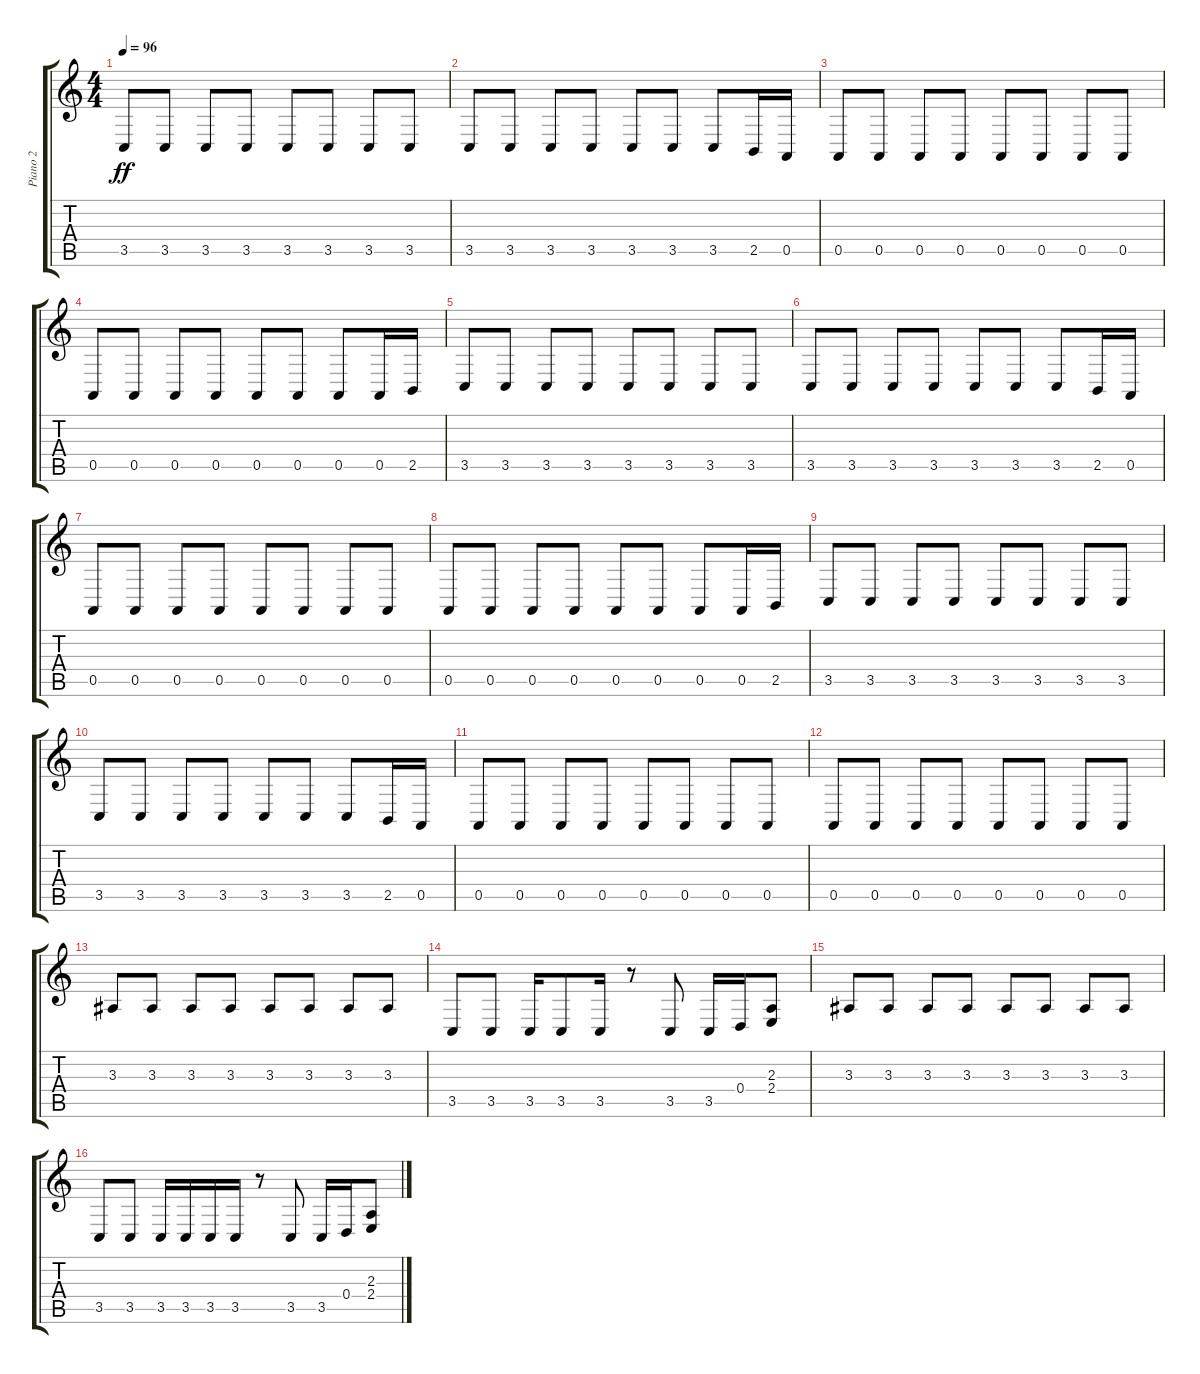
\track ("Piano 2" "Piano 2") {instrument brightacousticpiano}
\staff {score tabs}
\tuning (E4 B3 G3 D3 A2 E2) {hide}
\ts (4 4)
\tempo 96
\clef g2
\ks c
3.5.8{dy ff instrument brightacousticpiano} 3.5.8 3.5.8 3.5.8 3.5.8 3.5.8 3.5.8 3.5.8 |
3.5.8 3.5.8 3.5.8 3.5.8 3.5.8 3.5.8 3.5.8 2.5.16 0.5.16 |
0.5.8 0.5.8 0.5.8 0.5.8 0.5.8 0.5.8 0.5.8 0.5.8 |
0.5.8 0.5.8 0.5.8 0.5.8 0.5.8 0.5.8 0.5.8 0.5.16 2.5.16 |
3.5.8 3.5.8 3.5.8 3.5.8 3.5.8 3.5.8 3.5.8 3.5.8 |
3.5.8 3.5.8 3.5.8 3.5.8 3.5.8 3.5.8 3.5.8 2.5.16 0.5.16 |
0.5.8 0.5.8 0.5.8 0.5.8 0.5.8 0.5.8 0.5.8 0.5.8 |
0.5.8 0.5.8 0.5.8 0.5.8 0.5.8 0.5.8 0.5.8 0.5.16 2.5.16 |
3.5.8 3.5.8 3.5.8 3.5.8 3.5.8 3.5.8 3.5.8 3.5.8 |
3.5.8 3.5.8 3.5.8 3.5.8 3.5.8 3.5.8 3.5.8 2.5.16 0.5.16 |
0.5.8 0.5.8 0.5.8 0.5.8 0.5.8 0.5.8 0.5.8 0.5.8 |
0.5.8 0.5.8 0.5.8 0.5.8 0.5.8 0.5.8 0.5.8 0.5.8 |
3.3.8 3.3.8 3.3.8 3.3.8 3.3.8 3.3.8 3.3.8 3.3.8 |
3.5.8 3.5.8 3.5.16 3.5.8 3.5.16 r.8 3.5.8 3.5.16 0.4.16 (2.3 2.4).8 |
3.3.8 3.3.8 3.3.8 3.3.8 3.3.8 3.3.8 3.3.8 3.3.8 |
3.5.8 3.5.8 3.5.16 3.5.16 3.5.16 3.5.16 r.8 3.5.8 3.5.16 0.4.16 (2.3 2.4).8
